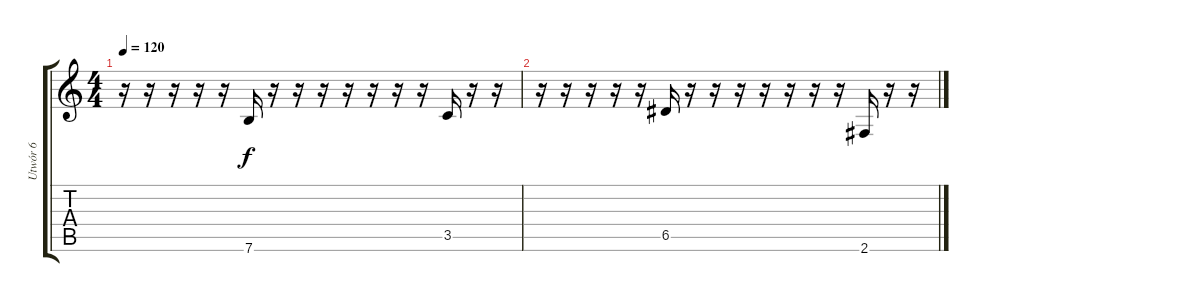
\track ("Utwór 6" "Utwór 6") {instrument acousticguitarsteel}
\staff {score tabs}
\tuning (E4 B3 G3 D3 A2 E2) {hide}
\ts (4 4)
\tempo 120
\clef g2
\ks c
r.16{dy f instrument acousticguitarsteel} r.16 r.16 r.16 r.16 7.6.16 r.16 r.16 r.16 r.16 r.16 r.16 r.16 3.5.16 r.16 r.16 |
r.16 r.16 r.16 r.16 r.16 6.5.16 r.16 r.16 r.16 r.16 r.16 r.16 r.16 2.6.16 r.16 r.16
